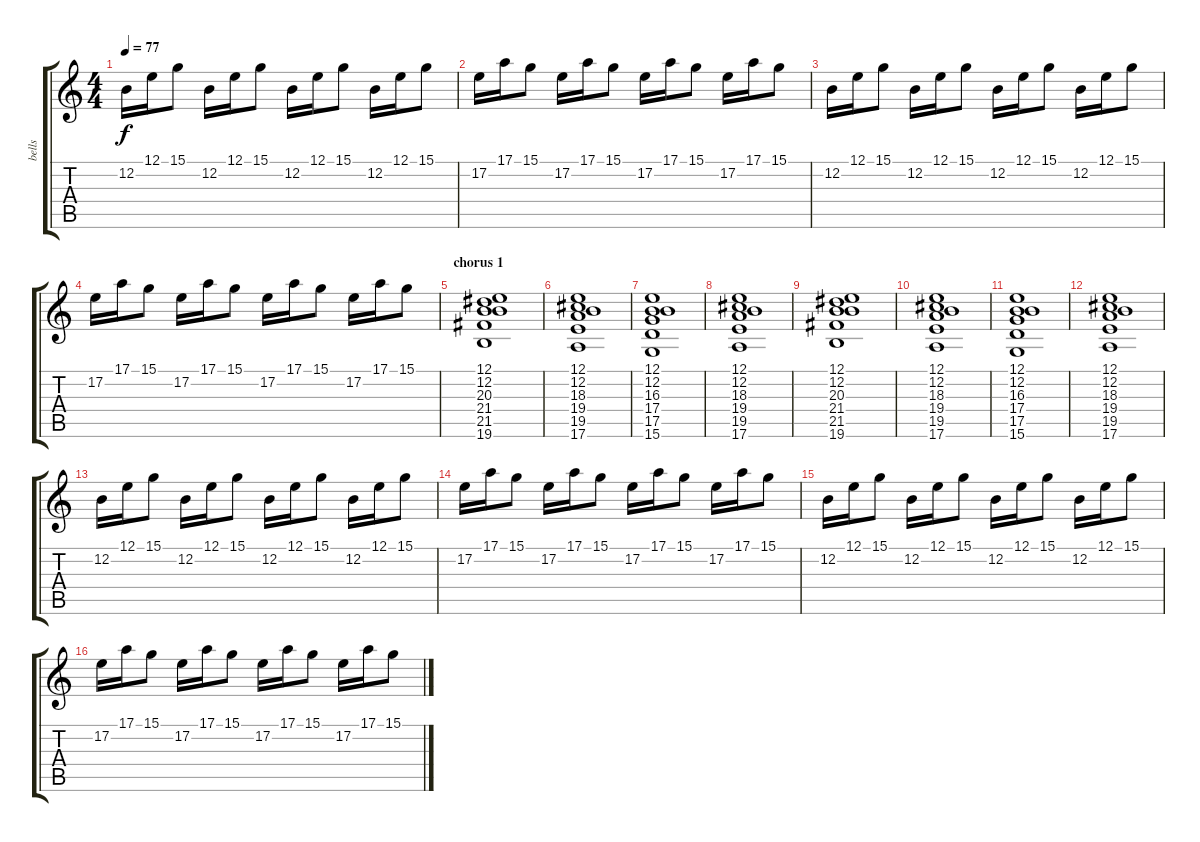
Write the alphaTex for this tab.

\track ("bells" "bells") {instrument tubularbells}
\staff {score tabs}
\tuning (E4 B3 G3 D3 A2 E2) {hide}
\ts (4 4)
\tempo 77
\clef g2
\ks c
12.2.16{dy f} 12.1.16 15.1.8 12.2.16 12.1.16 15.1.8 12.2.16 12.1.16 15.1.8 12.2.16 12.1.16 15.1.8 |
17.2.16 17.1.16 15.1.8 17.2.16 17.1.16 15.1.8 17.2.16 17.1.16 15.1.8 17.2.16 17.1.16 15.1.8 |
12.2.16 12.1.16 15.1.8 12.2.16 12.1.16 15.1.8 12.2.16 12.1.16 15.1.8 12.2.16 12.1.16 15.1.8 |
17.2.16 17.1.16 15.1.8 17.2.16 17.1.16 15.1.8 17.2.16 17.1.16 15.1.8 17.2.16 17.1.16 15.1.8 |
\section ("" "chorus 1")
(12.1 12.2 20.3 21.4 21.5 19.6).1{volume 8 balance 16 instrument synthstrings1} |
(12.1 12.2 18.3 19.4 19.5 17.6).1 |
(12.1 12.2 16.3 17.4 17.5 15.6).1 |
(12.1 12.2 18.3 19.4 19.5 17.6).1 |
(12.1 12.2 20.3 21.4 21.5 19.6).1 |
(12.1 12.2 18.3 19.4 19.5 17.6).1 |
(12.1 12.2 16.3 17.4 17.5 15.6).1 |
(12.1 12.2 18.3 19.4 19.5 17.6).1 |
12.2.16{volume 12 balance 8 instrument tubularbells} 12.1.16 15.1.8 12.2.16 12.1.16 15.1.8 12.2.16 12.1.16 15.1.8 12.2.16 12.1.16 15.1.8 |
17.2.16 17.1.16 15.1.8 17.2.16 17.1.16 15.1.8 17.2.16 17.1.16 15.1.8 17.2.16 17.1.16 15.1.8 |
12.2.16 12.1.16 15.1.8 12.2.16 12.1.16 15.1.8 12.2.16 12.1.16 15.1.8 12.2.16 12.1.16 15.1.8 |
17.2.16 17.1.16 15.1.8 17.2.16 17.1.16 15.1.8 17.2.16 17.1.16 15.1.8 17.2.16 17.1.16 15.1.8
